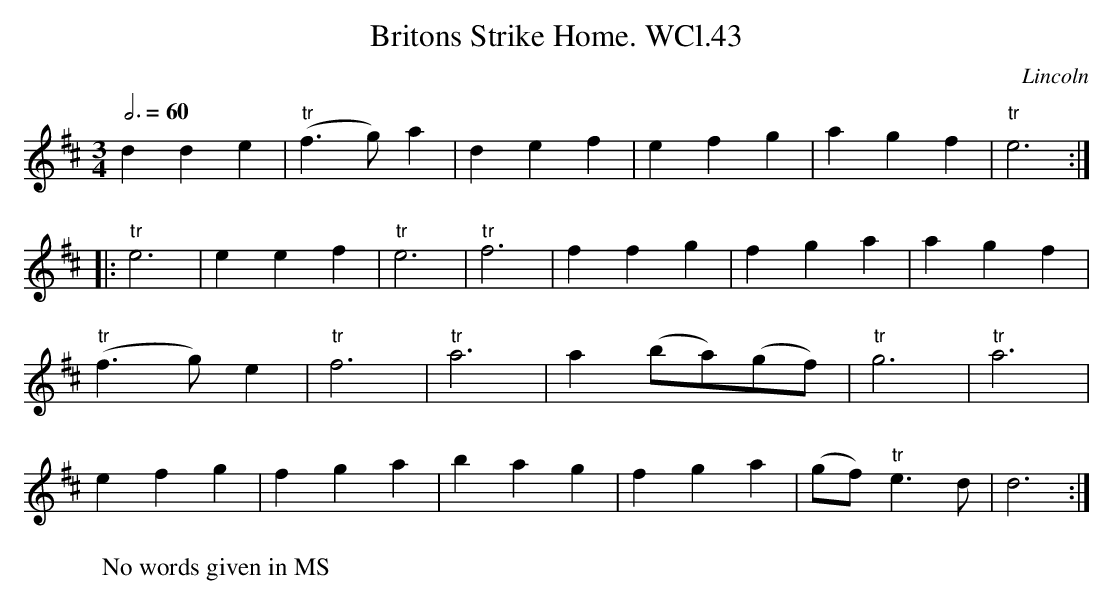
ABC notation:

X:1
T:Britons Strike Home. WCl.43
L:1/4
M:3/4
O:Lincoln
Q:3/4=60
W:No words given in MS
K:D
dde|"tr"(f>g)a|def|efg|agf|"tr"e3:|!
|:"tr"e3|eef|"tr"e3|"tr"f3|ffg|fga|agf|!
"tr"(f>g)e|"tr"f3|"tr"a3|a (b/2a/2)(g/2f/2)|"tr"g3|"tr"a3|!
efg|fga|bag|fga|(g/2f/2) "tr"e>d|d3:|
